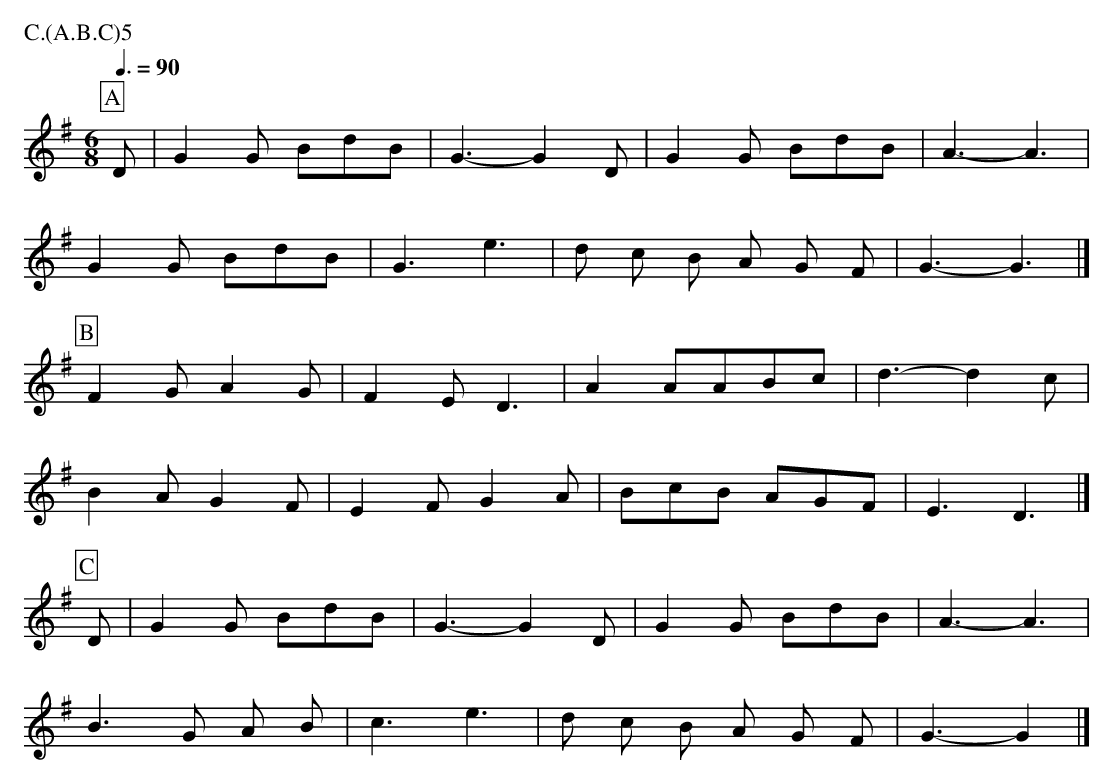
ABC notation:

X:1
T: Upton on Severn Hankie Dance
W:
W: The tune is 3-part version of Bonnets of Blue devised by Paul Elliott of MoW
W: to make the tune a clearer fit to the dance
W:
W: Sequence:
W: OY;Morris;Allemand(rt);Allemand(lt);Three tops;Three tops;WH;WH;Cnrs;
W:
W: On the Cnrs movement the set rotates anti-clockwise by one position, then carries on
W: Allemand(rt);Allemand(lt);Three tops;Three tops;WH;WH;Morris
W:
M: 6/8
L: 1/8
Q: 3/8=90
P:C.(A.B.C)5
K:G
P:A
 D | G2 G BdB |G3-G2  D | G2 G BdB | A3-A3 |
  G2 G BdB |G3  e3 | d c B A G F|G3-G3|]
P:B
 F2 G A2 G |  F2  E  D3 | A2 AABc| d3-d2 c|
B2 A G2 F| E2 F G2 A |BcB AGF | E3 D3 |]
P:C
 D | G2 G BdB |G3-G2  D | G2 G BdB | A3-A3 |
 B3 G A B |c3 e3  | d c B A G F|G3-G2|]
